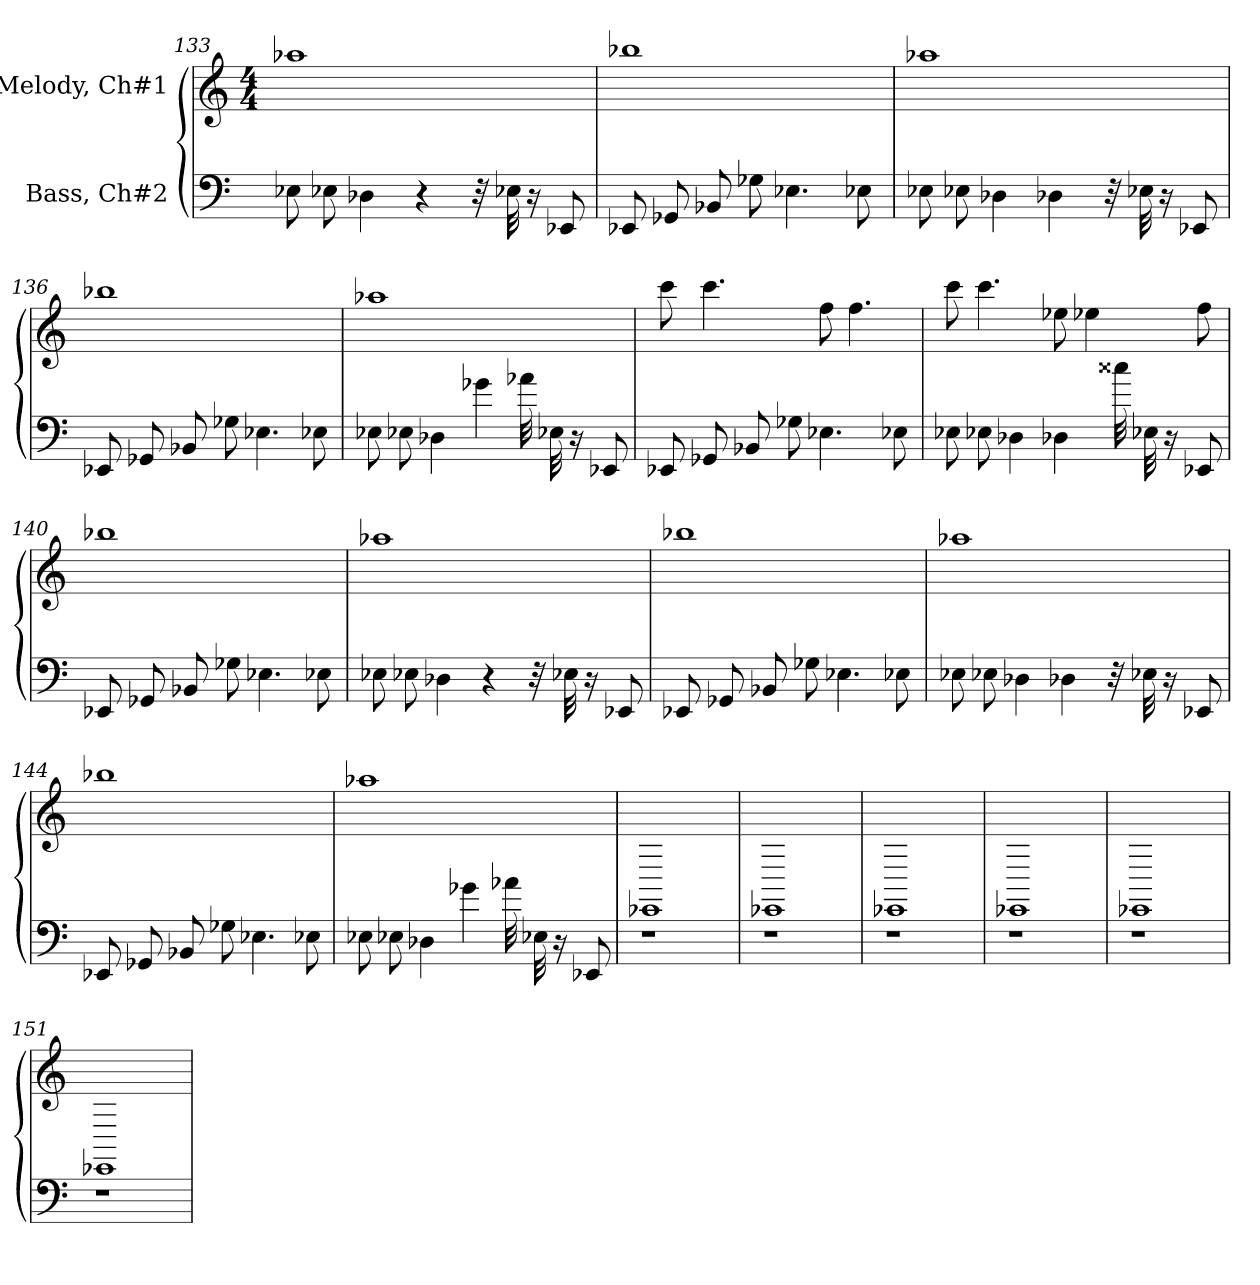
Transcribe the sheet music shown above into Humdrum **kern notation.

**kern	**kern
*part2	*part1
*staff2	*staff1
*I"Bass, Ch#2	*I"Melody, Ch#1
*clefF4	*
*	*M4/4
=133	=133
8E-X	1aa-X
8E-X	.
4D-X	.
4r	.
32r	.
32E-X	.
16r	.
8EE-X	.
=134	=134
8EE-X	1bb-X
8GG-X	.
8BB-X	.
8G-X	.
4.E-X	.
8E-X	.
=135	=135
8E-X	1aa-X
8E-X	.
4D-X	.
4D-X	.
32r	.
32E-X	.
16r	.
8EE-X	.
=136	=136
8EE-X	1bb-X
8GG-X	.
8BB-X	.
8G-X	.
4.E-X	.
8E-X	.
=137	=137
8E-X	1aa-X
8E-X	.
4D-X	.
4g-X	.
32a-X	.
32E-X	.
16r	.
8EE-X	.
=138	=138
8EE-X	8ccc
8GG-X	4.ccc
8BB-X	.
8G-X	.
4.E-X	8ff
.	4.ff
8E-X	.
=139	=139
8E-X	8ccc
8E-X	4.ccc
4D-X	.
4D-X	8ee-X
.	4ee-X
32cc##X	.
32E-X	.
16r	.
8EE-X	8ff
=140	=140
8EE-X	1bb-X
8GG-X	.
8BB-X	.
8G-X	.
4.E-X	.
8E-X	.
=141	=141
8E-X	1aa-X
8E-X	.
4D-X	.
4r	.
32r	.
32E-X	.
16r	.
8EE-X	.
=142	=142
8EE-X	1bb-X
8GG-X	.
8BB-X	.
8G-X	.
4.E-X	.
8E-X	.
=143	=143
8E-X	1aa-X
8E-X	.
4D-X	.
4D-X	.
32r	.
32E-X	.
16r	.
8EE-X	.
=144	=144
8EE-X	1bb-X
8GG-X	.
8BB-X	.
8G-X	.
4.E-X	.
8E-X	.
=145	=145
8E-X	1aa-X
8E-X	.
4D-X	.
4g-X	.
32a-X	.
32E-X	.
16r	.
8EE-X	.
=146	=146
1r	1EE-X
=147	=147
1r	1EE-X
=148	=148
1r	1EE-X
=149	=149
1r	1EE-X
=150	=150
1r	1EE-X
=151	=151
1r	1EE-X
=	=
*-	*-
